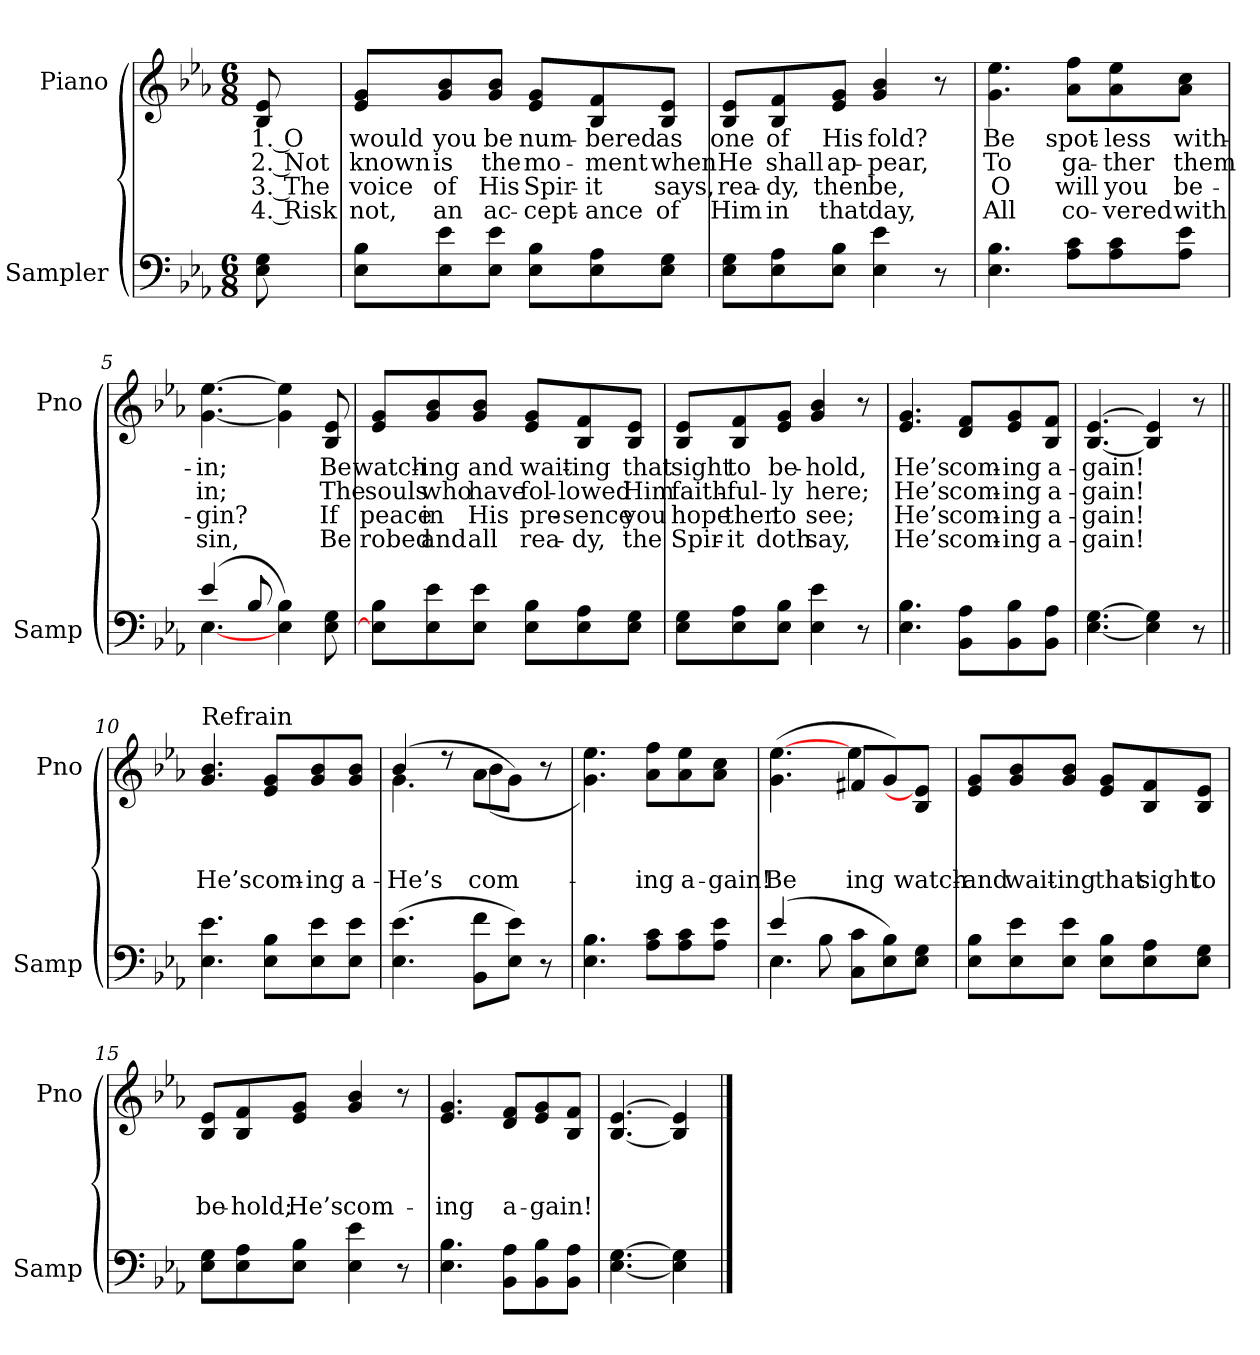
**kern	**kern	**text	**text	**text	**text
*part2	*part1	*part1	*part1	*part1	*part1
*staff2	*staff1	*staff1	*staff1	*staff1	*staff1
*I"Sampler	*I"Piano	*	*	*	*
*I'Samp	*I'Pno	*	*	*	*
*clefF4	*clefG2	*	*	*	*
*k[b-e-a-]	*k[b-e-a-]	*	*	*	*
*E-:	*E-:	*	*	*	*
*M6/8	*M6/8	*	*	*	*
=1	=1	=1	=1	=1	=1
8E- 8G	8B- 8e-	1. O	2. Not	3. The	4. Risk
=2	=2	=2	=2	=2	=2
8E-\ 8B-\L	8e-/ 8g/L	would	known	voice	not,
8E-\ 8e-\	8g/ 8b-/	you	is	of	an
8E-\ 8e-\J	8g/ 8b-/J	be	the	His	ac-
8E-\ 8B-\L	8e-/ 8g/L	num-	mo-	Spir-	-cept-
8E-\ 8A-\	8B-/ 8f/	-bered	-ment	-it	-ance
8E-\ 8G\J	8B-/ 8e-/J	as	when	says,	of
=3	=3	=3	=3	=3	=3
8E-\ 8G\L	8B-/ 8e-/L	one	He	rea-	Him
8E-\ 8A-\	8B-/ 8f/	of	shall	-dy,	in
8E-\ 8B-\J	8e-/ 8g/J	His	ap-	then	that
4E- 4e-	4g 4b-	fold?	-pear,	be,	day,
8r	8r	.	.	.	.
=4	=4	=4	=4	=4	=4
4.E- 4.B-	4.g 4.ee-	Be	To	O	All
8A-\ 8c\L	8a-\ 8ff\L	spot-	ga-	will	co-
8A-\ 8c\	8a-\ 8ee-\	-less	-ther	you	-vered
8A-\ 8e-\J	8a-\ 8cc\J	with-	them	be-	with
=5	=5	=5	=5	=5	=5
*^	*	*	*	*	*
(4e-/	[4.E-	[4.g [4.ee-	-in;	in;	-gin?	sin,
8B-/	.	.	.	.	.	.
4E- 4B-)	4.ryy	4g] 4ee-]	.	.	.	.
8E- 8G	.	8B- 8e-	Be	The	If	Be
*v	*v	*	*	*	*	*
=6	=6	=6	=6	=6	=6
8E-]\ 8B-\L	8e-/ 8g/L	watch-	souls	peace	robed
8E-\ 8e-\	8g/ 8b-/	-ing	who	in	and
8E-\ 8e-\J	8g/ 8b-/J	and	have	His	all
8E-\ 8B-\L	8e-/ 8g/L	wait-	fol-	pre-	rea-
8E-\ 8A-\	8B-/ 8f/	-ing	-lowed	-sence	-dy,
8E-\ 8G\J	8B-/ 8e-/J	that	Him	you	the
=7	=7	=7	=7	=7	=7
8E-\ 8G\L	8B-/ 8e-/L	sight	faith-	hope	Spir-
8E-\ 8A-\	8B-/ 8f/	to	-ful-	then	-it
8E-\ 8B-\J	8e-/ 8g/J	be-	-ly	to	doth
4E- 4e-	4g 4b-	-hold,	here;	see;	say,
8r	8r	.	.	.	.
=8	=8	=8	=8	=8	=8
4.E- 4.B-	4.e- 4.g	He’s	He’s	He’s	He’s
8BB-\ 8A-\L	8d/ 8f/L	com-	com-	com-	com-
8BB-\ 8B-\	8e-/ 8g/	-ing	-ing	-ing	-ing
8BB-\ 8A-\J	8B-/ 8f/J	a-	a-	a-	a-
=9	=9	=9	=9	=9	=9
[4.E- [4.G	[4.B- [4.e-	-gain!	-gain!	-gain!	-gain!
4E-] 4G]	4B-] 4e-]	.	.	.	.
8r	8r	.	.	.	.
=10||	=10||	=10||	=10||	=10||	=10||
!	!LO:TX:t=Refrain	!	!	!	!
4.E- 4.e-	4.g 4.b-	.	.	He’s	.
8E-\ 8B-\L	8e-/ 8g/L	.	.	com-	.
8E-\ 8e-\	8g/ 8b-/	.	.	-ing	.
8E-\ 8e-\J	8g/ 8b-/J	.	.	a-	.
=11	=11	=11	=11	=11	=11
*	*^	*	*	*	*
(4.E- 4.e-	(4b-/	4.g	.	.	He’s	.
.	8r	.	.	.	.	.
8BB-\ 8f\L	8a-\L	(4b-	.	.	com-	.
8E-\ 8e-\J)	8g\J)	.	.	.	.	.
8r	8r	8ryy	.	.	.	.
*	*v	*v	*	*	*	*
=12	=12	=12	=12	=12	=12
4.E- 4.B-	4.g 4.ee-)	.	.	.	.
8A-\ 8c\L	8a-\ 8ff\L	.	.	-ing	.
8A-\ 8c\	8a-\ 8ee-\	.	.	a-	.
8A-\ 8e-\J	8a-\ 8cc\J	.	.	-gain!	.
=13	=13	=13	=13	=13	=13
*^	*^	*	*	*	*
(4e-/	4.E-	(4.g [4.ee-	4.ryy	.	.	Be	.
8B-\	.	.	.	.	.	.	.
8C\ 8c\L	4.ryy	8f#X/L	4ee-	.	.	-ing	.
8E-\ 8B-\)	.	8g/)	.	.	.	.	.
8E-\ 8G\J	.	8B-/ 8e-]/J	8ryy	.	.	watch-	.
*v	*v	*	*	*	*	*	*
*	*v	*v	*	*	*	*
=14	=14	=14	=14	=14	=14
8E-\ 8B-\L	8e-/ 8g/L	.	.	and	.
8E-\ 8e-\	8g/ 8b-/	.	.	wait-	.
8E-\ 8e-\J	8g/ 8b-/J	.	.	-ing	.
8E-\ 8B-\L	8e-/ 8g/L	.	.	that	.
8E-\ 8A-\	8B-/ 8f/	.	.	sight	.
8E-\ 8G\J	8B-/ 8e-/J	.	.	to	.
=15	=15	=15	=15	=15	=15
8E-\ 8G\L	8B-/ 8e-/L	.	.	be-	.
8E-\ 8A-\	8B-/ 8f/	.	.	-hold;	.
8E-\ 8B-\J	8e-/ 8g/J	.	.	He’s	.
4E- 4e-	4g 4b-	.	.	com-	.
8r	8r	.	.	.	.
=16	=16	=16	=16	=16	=16
4.E- 4.B-	4.e- 4.g	.	.	-ing	.
8BB-\ 8A-\L	8d/ 8f/L	.	.	a-	.
8BB-\ 8B-\	8e-/ 8g/	.	.	-gain!	.
8BB-\ 8A-\J	8B-/ 8f/J	.	.	.	.
=17	=17	=17	=17	=17	=17
[4.E- [4.G	[4.B- [4.e-	.	.	.	.
4E-] 4G]	4B-] 4e-]	.	.	.	.
==	==	==	==	==	==
*-	*-	*-	*-	*-	*-
